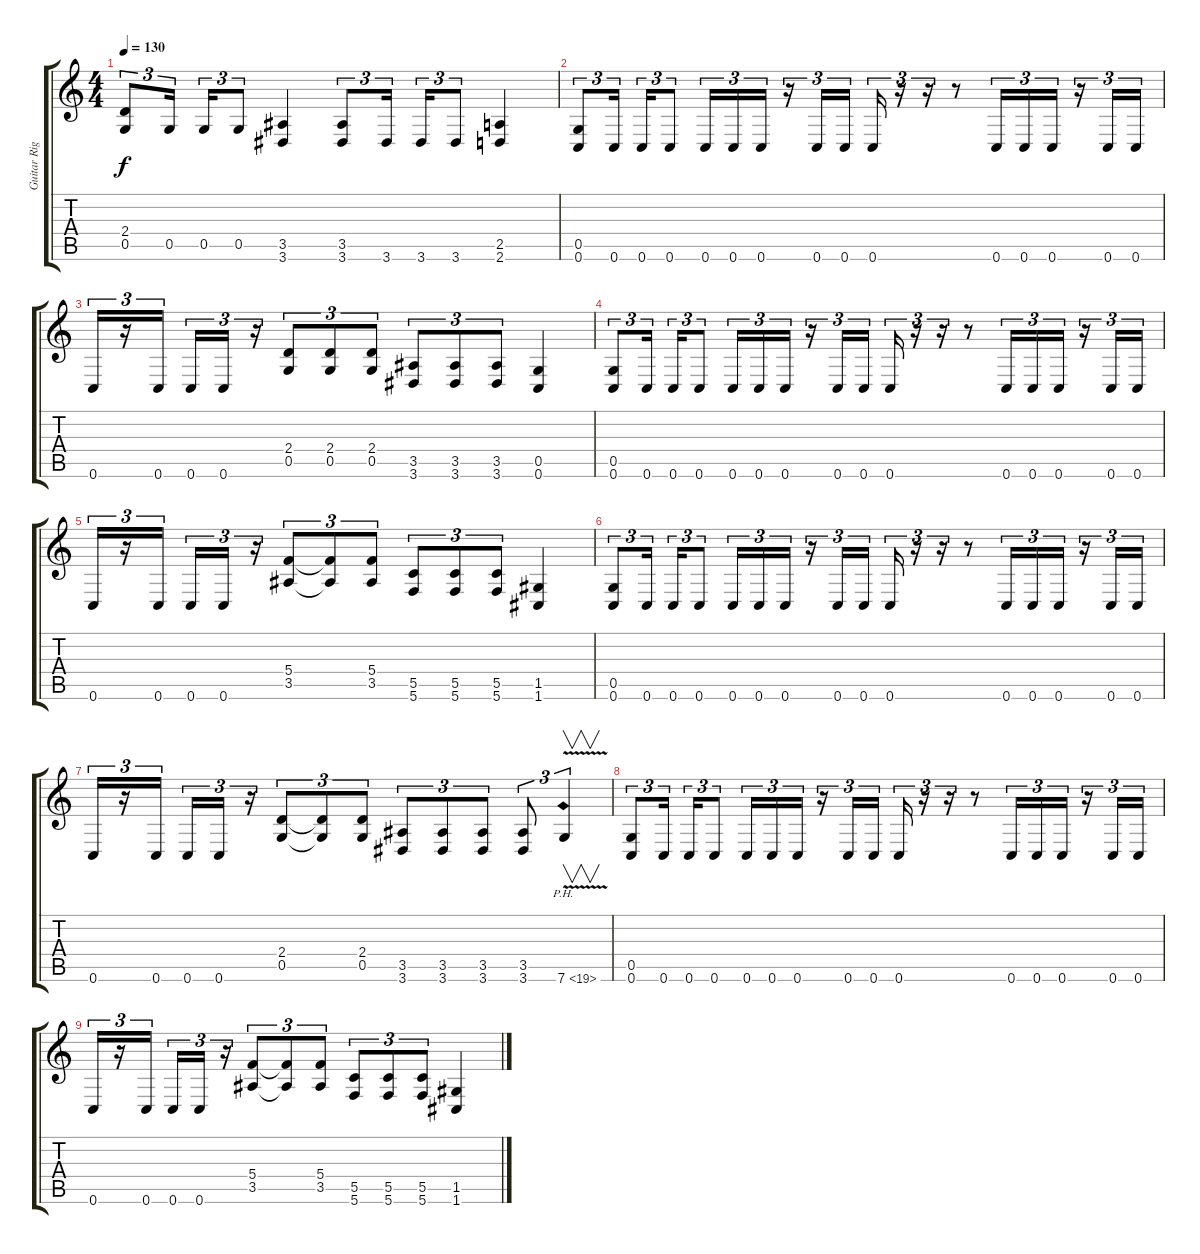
\track ("Guitar Right - Jari Mäenpää " "Guitar Rig") {instrument distortionguitar}
\staff {score tabs}
\tuning (D4 A3 F3 C3 G2 C2) {hide}
\ts (4 4)
\tempo 130
\clef g2
\ks c
(2.4 0.5).8{tu (3 2) dy f} 0.5.16{tu (3 2)} 0.5.16{tu (3 2)} 0.5.8{tu (3 2)} (3.5 3.6).4 (3.5 3.6).8{tu (3 2)} 3.6.16{tu (3 2)} 3.6.16{tu (3 2)} 3.6.8{tu (3 2)} (2.5 2.6).4 |
(0.5 0.6).8{tu (3 2)} 0.6.16{tu (3 2)} 0.6.16{tu (3 2)} 0.6.8{tu (3 2)} 0.6.16{tu (3 2)} 0.6.16{tu (3 2)} 0.6.16{tu (3 2)} r.16{tu (3 2)} 0.6.16{tu (3 2)} 0.6.16{tu (3 2)} 0.6.16{tu (3 2)} r.16{tu (3 2)} r.16{tu (3 2)} r.8 0.6.16{tu (3 2)} 0.6.16{tu (3 2)} 0.6.16{tu (3 2)} r.16{tu (3 2)} 0.6.16{tu (3 2)} 0.6.16{tu (3 2)} |
0.6.16{tu (3 2)} r.16{tu (3 2)} 0.6.16{tu (3 2)} 0.6.16{tu (3 2)} 0.6.16{tu (3 2)} r.16{tu (3 2)} (2.4 0.5).8{tu (3 2)} (2.4 0.5).8{tu (3 2)} (2.4 0.5).8{tu (3 2)} (3.5 3.6).8{tu (3 2)} (3.5 3.6).8{tu (3 2)} (3.5 3.6).8{tu (3 2)} (0.5 0.6).4 |
(0.5 0.6).8{tu (3 2)} 0.6.16{tu (3 2)} 0.6.16{tu (3 2)} 0.6.8{tu (3 2)} 0.6.16{tu (3 2)} 0.6.16{tu (3 2)} 0.6.16{tu (3 2)} r.16{tu (3 2)} 0.6.16{tu (3 2)} 0.6.16{tu (3 2)} 0.6.16{tu (3 2)} r.16{tu (3 2)} r.16{tu (3 2)} r.8 0.6.16{tu (3 2)} 0.6.16{tu (3 2)} 0.6.16{tu (3 2)} r.16{tu (3 2)} 0.6.16{tu (3 2)} 0.6.16{tu (3 2)} |
0.6.16{tu (3 2)} r.16{tu (3 2)} 0.6.16{tu (3 2)} 0.6.16{tu (3 2)} 0.6.16{tu (3 2)} r.16{tu (3 2)} (5.4 3.5).8{tu (3 2)} (5.4{t} 3.5{t}).8{tu (3 2)} (5.4 3.5).8{tu (3 2)} (5.5 5.6).8{tu (3 2)} (5.5 5.6).8{tu (3 2)} (5.5 5.6).8{tu (3 2)} (1.5 1.6).4 |
(0.5 0.6).8{tu (3 2)} 0.6.16{tu (3 2)} 0.6.16{tu (3 2)} 0.6.8{tu (3 2)} 0.6.16{tu (3 2)} 0.6.16{tu (3 2)} 0.6.16{tu (3 2)} r.16{tu (3 2)} 0.6.16{tu (3 2)} 0.6.16{tu (3 2)} 0.6.16{tu (3 2)} r.16{tu (3 2)} r.16{tu (3 2)} r.8 0.6.16{tu (3 2)} 0.6.16{tu (3 2)} 0.6.16{tu (3 2)} r.16{tu (3 2)} 0.6.16{tu (3 2)} 0.6.16{tu (3 2)} |
0.6.16{tu (3 2)} r.16{tu (3 2)} 0.6.16{tu (3 2)} 0.6.16{tu (3 2)} 0.6.16{tu (3 2)} r.16{tu (3 2)} (2.4 0.5).8{tu (3 2)} (2.4{t} 0.5{t}).8{tu (3 2)} (2.4 0.5).8{tu (3 2)} (3.5 3.6).8{tu (3 2)} (3.5 3.6).8{tu (3 2)} (3.5 3.6).8{tu (3 2)} (3.5 3.6).8{tu (3 2)} 7.6{ph 12 v}.4{v tu (3 2)} |
(0.5 0.6).8{tu (3 2)} 0.6.16{tu (3 2)} 0.6.16{tu (3 2)} 0.6.8{tu (3 2)} 0.6.16{tu (3 2)} 0.6.16{tu (3 2)} 0.6.16{tu (3 2)} r.16{tu (3 2)} 0.6.16{tu (3 2)} 0.6.16{tu (3 2)} 0.6.16{tu (3 2)} r.16{tu (3 2)} r.16{tu (3 2)} r.8 0.6.16{tu (3 2)} 0.6.16{tu (3 2)} 0.6.16{tu (3 2)} r.16{tu (3 2)} 0.6.16{tu (3 2)} 0.6.16{tu (3 2)} |
0.6.16{tu (3 2)} r.16{tu (3 2)} 0.6.16{tu (3 2)} 0.6.16{tu (3 2)} 0.6.16{tu (3 2)} r.16{tu (3 2)} (5.4 3.5).8{tu (3 2)} (5.4{t} 3.5{t}).8{tu (3 2)} (5.4 3.5).8{tu (3 2)} (5.5 5.6).8{tu (3 2)} (5.5 5.6).8{tu (3 2)} (5.5 5.6).8{tu (3 2)} (1.5 1.6).4
